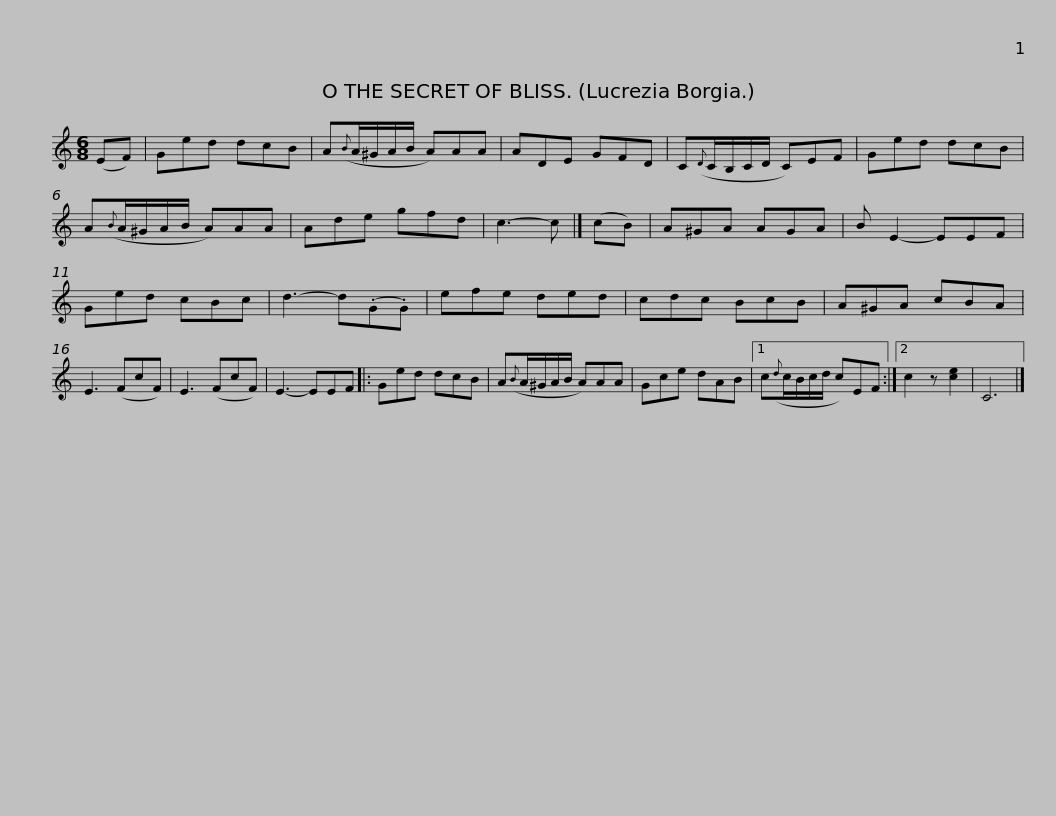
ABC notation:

X:1
L:1/8
M:6/8
I:linebreak $
K:C
V:1 treble
V:1
 (EF) | Ged dcB | A({B}A/^G/A/B/ A)AA | ADE GFD | C({D}C/B,/C/D/ C)EF | %5
 Ged dcB |$ A({B}A/^G/A/B/ A)AA | Ade gfd | c3- c |] (cB) | %10
 A^GA AGA | B E2- EEF | Ged cBc | d3- d(.G.G) |$ efe ded | %15
 cdc BcB | A^GA cBA | E3 (FcF) | E3 (FcF) | E3- EEF |: %20
 Ged dcB |$ A({B}A/^G/A/B/ A)AA | Gce dAB |1 c({d}c/B/c/d/ c)EF :|2 c2 z [ce]2 | %25
 C6 |] %26
